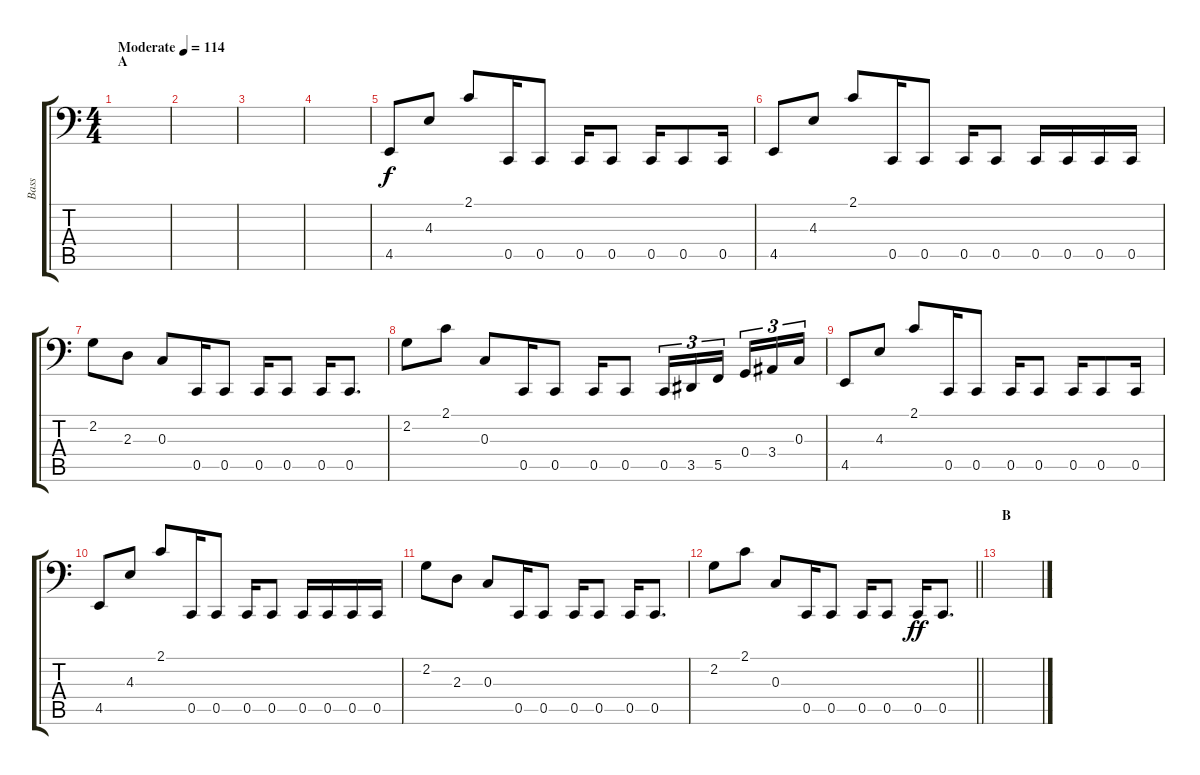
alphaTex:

\track ("Bass" "Bass") {instrument electricbasspick}
\staff {score tabs}
\tuning (Bb2 F2 C2 G1 C1 A0) {hide}
\ts (4 4)
\section ("" "A")
\tempo (114 "Moderate")
\clef f4
\ks c
|
|
|
|
4.5.8 4.3.8 2.1.8 0.5.16 0.5.8 0.5.16 0.5.8 0.5.16 0.5.8 0.5.16 |
4.5.8 4.3.8 2.1.8 0.5.16 0.5.8 0.5.16 0.5.8 0.5.16 0.5.16 0.5.16 0.5.16 |
2.2.8 2.3.8 0.3.8 0.5.16 0.5.8 0.5.16 0.5.8 0.5.16 0.5.8{d} |
2.2.8 2.1.8 0.3.8 0.5.16 0.5.8 0.5.16 0.5.8 0.5.16{tu (3 2)} 3.5.16{tu (3 2)} 5.5.16{tu (3 2) beam splitsecondary} 0.4.16{tu (3 2)} 3.4.16{tu (3 2)} 0.3.16{tu (3 2)} |
4.5.8 4.3.8 2.1.8 0.5.16 0.5.8 0.5.16 0.5.8 0.5.16 0.5.8 0.5.16 |
4.5.8 4.3.8 2.1.8 0.5.16 0.5.8 0.5.16 0.5.8 0.5.16 0.5.16 0.5.16 0.5.16 |
2.2.8 2.3.8 0.3.8 0.5.16 0.5.8 0.5.16 0.5.8 0.5.16 0.5.8{d} |
\barLineRight lightlight
2.2.8 2.1.8 0.3.8 0.5.16 0.5.8 0.5.16 0.5.8 0.5.16{dy ff} 0.5.8{d} |
\section ("" "B")
